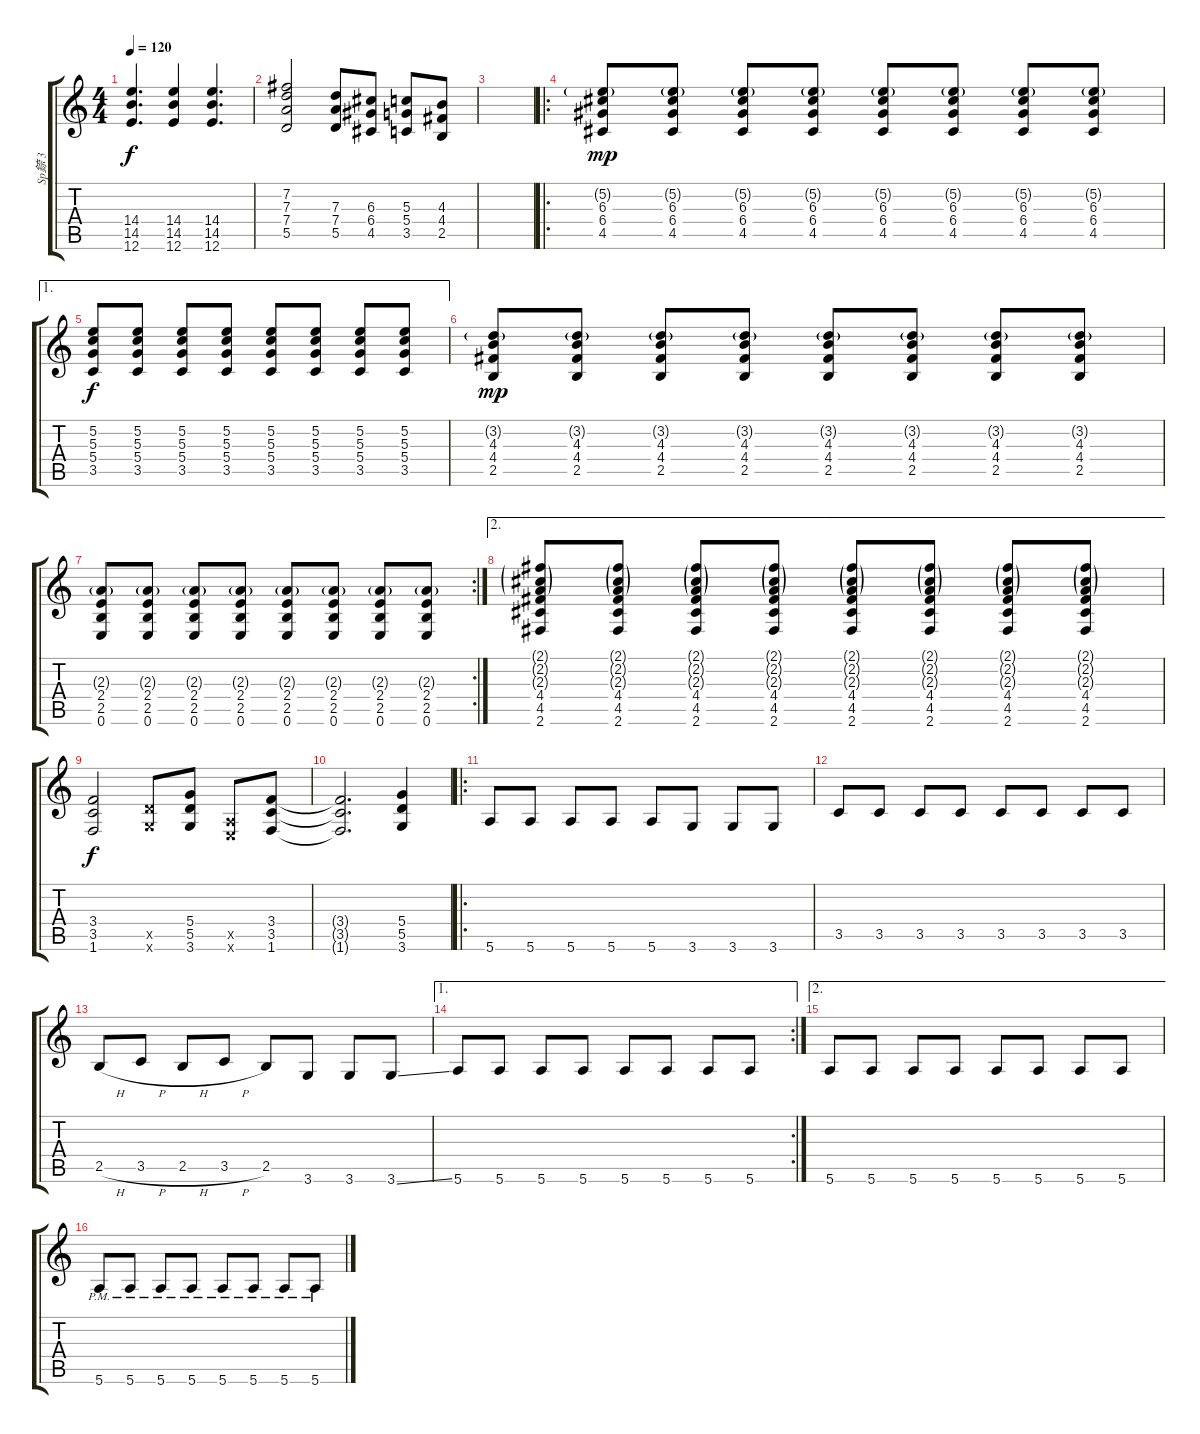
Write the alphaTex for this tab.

\track ("Sp錼 3" "Sp錼 3") {instrument overdrivenguitar}
\staff {score tabs}
\tuning (E4 B3 G3 D3 A2 E2) {hide}
\ts (4 4)
\tempo 120
\clef g2
\ks c
(14.4{t} 14.5{t} 12.6{t}).4{d dy f} (14.4 14.5 12.6).4 (14.4 14.5 12.6).4{d} |
(7.2 7.3 7.4 5.5).2 (7.3 7.4 5.5).8 (6.3 6.4 4.5).8 (5.3 5.4 3.5).8 (4.3 4.4 2.5).8 |
|
\ro
(5.2{g} 6.3 6.4 4.5).8{dy mp} (5.2{g} 6.3 6.4 4.5).8 (5.2{g} 6.3 6.4 4.5).8 (5.2{g} 6.3 6.4 4.5).8 (5.2{g} 6.3 6.4 4.5).8 (5.2{g} 6.3 6.4 4.5).8 (5.2{g} 6.3 6.4 4.5).8 (5.2{g} 6.3 6.4 4.5).8 |
\ae 1
(5.2 5.3 5.4 3.5).8{dy f} (5.2 5.3 5.4 3.5).8 (5.2 5.3 5.4 3.5).8 (5.2 5.3 5.4 3.5).8 (5.2 5.3 5.4 3.5).8 (5.2 5.3 5.4 3.5).8 (5.2 5.3 5.4 3.5).8 (5.2 5.3 5.4 3.5).8 |
(3.2{g} 4.3 4.4 2.5).8{dy mp} (3.2{g} 4.3 4.4 2.5).8 (3.2{g} 4.3 4.4 2.5).8 (3.2{g} 4.3 4.4 2.5).8 (3.2{g} 4.3 4.4 2.5).8 (3.2{g} 4.3 4.4 2.5).8 (3.2{g} 4.3 4.4 2.5).8 (3.2{g} 4.3 4.4 2.5).8 |
\rc 2
(2.3{g} 2.4 2.5 0.6).8 (2.3{g} 2.4 2.5 0.6).8 (2.3{g} 2.4 2.5 0.6).8 (2.3{g} 2.4 2.5 0.6).8 (2.3{g} 2.4 2.5 0.6).8 (2.3{g} 2.4 2.5 0.6).8 (2.3{g} 2.4 2.5 0.6).8 (2.3{g} 2.4 2.5 0.6).8 |
\ae 2
(2.1{g} 2.2{g} 2.3{g} 4.4 4.5 2.6).8 (2.1{g} 2.2{g} 2.3{g} 4.4 4.5 2.6).8 (2.1{g} 2.2{g} 2.3{g} 4.4 4.5 2.6).8 (2.1{g} 2.2{g} 2.3{g} 4.4 4.5 2.6).8 (2.1{g} 2.2{g} 2.3{g} 4.4 4.5 2.6).8 (2.1{g} 2.2{g} 2.3{g} 4.4 4.5 2.6).8 (2.1{g} 2.2{g} 2.3{g} 4.4 4.5 2.6).8 (2.1{g} 2.2{g} 2.3{g} 4.4 4.5 2.6).8 |
(3.4 3.5 1.6).2{dy f} (5.5{x} 3.6{x}).8 (5.4 5.5 3.6).8 (0.5{x} 0.6{x}).8 (3.4 3.5 1.6).8 |
(3.4{t} 3.5{t} 1.6{t}).2{d} (5.4 5.5 3.6).4 |
\ro
5.6.8 5.6.8 5.6.8 5.6.8 5.6.8 3.6.8 3.6.8 3.6.8 |
3.5.8 3.5.8 3.5.8 3.5.8 3.5.8 3.5.8 3.5.8 3.5.8 |
2.5{h}.8 3.5{h}.8 2.5{h}.8 3.5{h}.8 2.5.8 3.6.8 3.6.8 3.6{ss}.8 |
\ae 1
\rc 2
5.6.8 5.6.8 5.6.8 5.6.8 5.6.8 5.6.8 5.6.8 5.6.8 |
\ae 2
5.6.8 5.6.8 5.6.8 5.6.8 5.6.8 5.6.8 5.6.8 5.6.8 |
5.6{pm}.8 5.6{pm}.8 5.6{pm}.8 5.6{pm}.8 5.6{pm}.8 5.6{pm}.8 5.6{pm}.8 5.6{pm}.8
